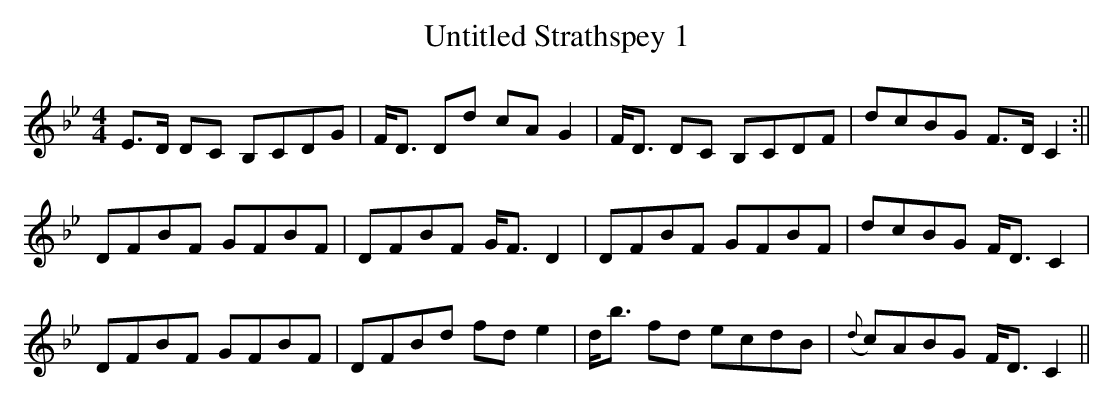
X:1
T:Untitled Strathspey 1
M:4/4
L:1/8
K:Bb
E>D DC B,CDG|F<D Dd cA G2|F<D DC B,CDF|dcBG F>D C2:||!
DFBF GFBF|DFBF G<F D2|DFBF GFBF|dcBG F<D C2|!
DFBF GFBF|DFBd fd e2|d<b fd ecdB|({d}c)ABG F<D C2||
